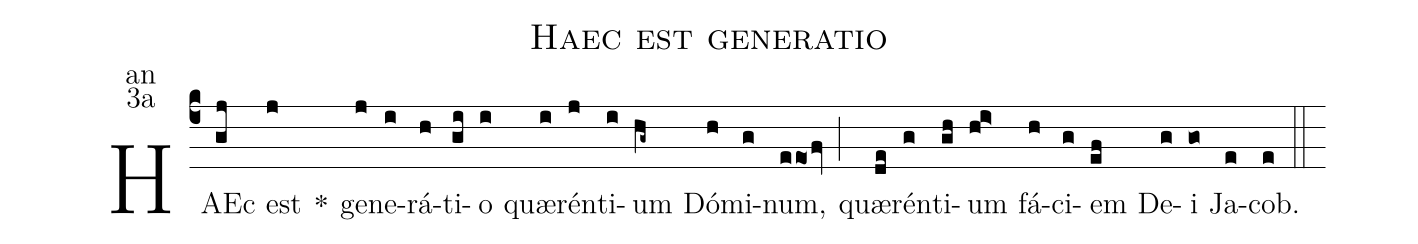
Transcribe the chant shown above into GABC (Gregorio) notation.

name:Haec est generatio;
office-part:an;
mode:3a;
%%
(c4)HAEc(gj) est(j) *() ge(j)ne(i)rá(h)ti(gi)o(i) quæ(i)rén(j)ti(i)um(hg~) Dó(h)mi(g)num,(eeo<fv;) quæ(de)rén(g)ti(gh)um(hi>) fá(h)ci(g)em(ef) De(g)i(go>) Ja(e)cob.(e::)
